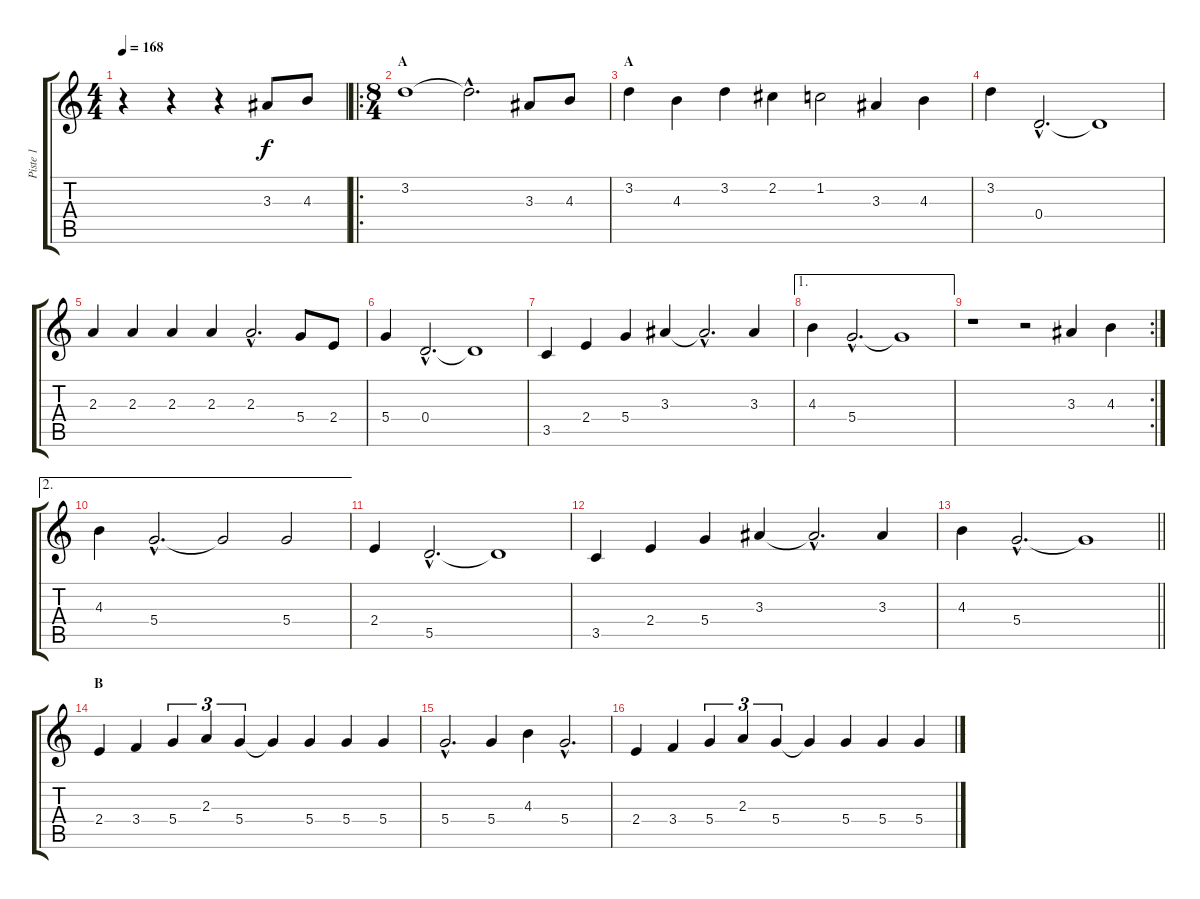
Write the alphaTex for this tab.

\track ("Piste 1" "Piste 1") {instrument electricguitarjazz}
\staff {score tabs}
\tuning (E4 B3 G3 D3 A2 E2) {hide}
\ts (4 4)
\tempo 168
\clef g2
\ks c
r.4{dy f instrument electricguitarjazz} r.4 r.4 3.3.8 4.3.8 |
\ro
\ts (8 4)
\section ("" "A")
3.2.1 3.2{hac t}.2{d} 3.3.8 4.3.8 |
\section ("" "A")
3.2.4 4.3.4 3.2.4 2.2.4 1.2.2 3.3.4 4.3.4 |
\section ("" "")
3.2.4 0.4{hac}.2{d} 0.4{t}.1 |
2.3.4 2.3.4 2.3.4 2.3.4 2.3{hac}.2{d} 5.4.8 2.4.8 |
5.4.4 0.4{hac}.2{d} 0.4{t}.1 |
3.5.4 2.4.4 5.4.4 3.3.4 3.3{hac t}.2{d} 3.3.4 |
\ae 1
4.3.4 5.4{hac}.2{d} 5.4{t}.1 |
\rc 2
r.1 r.2 3.3.4 4.3.4 |
\ae 2
4.3.4 5.4{hac}.2{d} 5.4{t}.2 5.4.2 |
2.4.4 5.5{hac}.2{d} 5.5{t}.1 |
3.5.4 2.4.4 5.4.4 3.3.4 3.3{hac t}.2{d} 3.3.4 |
\barLineRight lightlight
4.3.4 5.4{hac}.2{d} 5.4{t}.1 |
\section ("" "B")
2.4.4 3.4.4 5.4.4{tu (3 2)} 2.3.4{tu (3 2)} 5.4.4{tu (3 2)} 5.4{t}.4 5.4.4 5.4.4 5.4.4 |
5.4{hac}.2{d} 5.4.4 4.3.4 5.4{hac}.2{d} |
2.4.4 3.4.4 5.4.4{tu (3 2)} 2.3.4{tu (3 2)} 5.4.4{tu (3 2)} 5.4{t}.4 5.4.4 5.4.4 5.4.4
